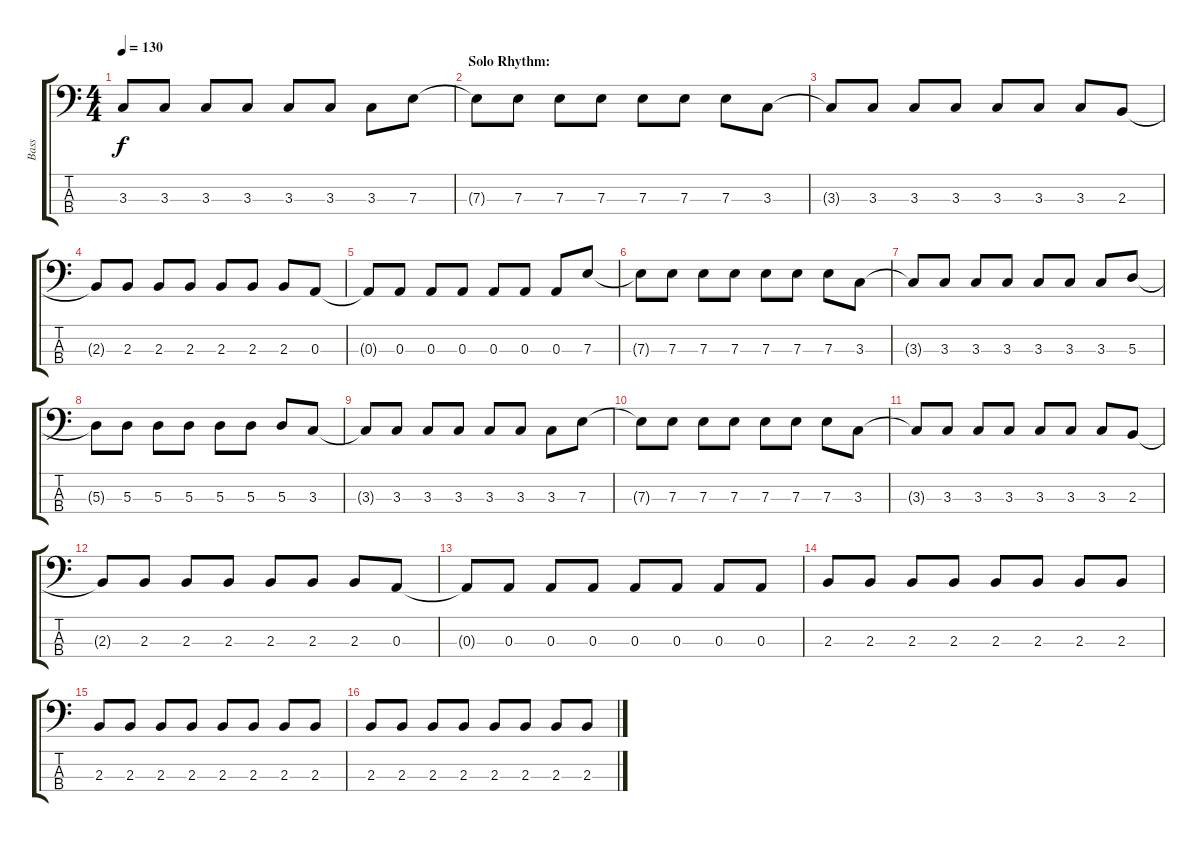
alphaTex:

\track ("Bass" "Bass") {instrument electricbasspick}
\staff {score tabs}
\tuning (G2 D2 A1 E1) {hide}
\ts (4 4)
\tempo 130
\clef f4
\ks c
3.3.8{dy f} 3.3.8 3.3.8 3.3.8 3.3.8 3.3.8 3.3.8 7.3.8 |
\section ("" "Solo Rhythm:")
7.3{t}.8 7.3.8 7.3.8 7.3.8 7.3.8 7.3.8 7.3.8 3.3.8 |
3.3{t}.8 3.3.8 3.3.8 3.3.8 3.3.8 3.3.8 3.3.8 2.3.8 |
2.3{t}.8 2.3.8 2.3.8 2.3.8 2.3.8 2.3.8 2.3.8 0.3.8 |
0.3{t}.8 0.3.8 0.3.8 0.3.8 0.3.8 0.3.8 0.3.8 7.3.8 |
7.3{t}.8 7.3.8 7.3.8 7.3.8 7.3.8 7.3.8 7.3.8 3.3.8 |
3.3{t}.8 3.3.8 3.3.8 3.3.8 3.3.8 3.3.8 3.3.8 5.3.8 |
5.3{t}.8 5.3.8 5.3.8 5.3.8 5.3.8 5.3.8 5.3.8 3.3.8 |
3.3{t}.8 3.3.8 3.3.8 3.3.8 3.3.8 3.3.8 3.3.8 7.3.8 |
7.3{t}.8 7.3.8 7.3.8 7.3.8 7.3.8 7.3.8 7.3.8 3.3.8 |
3.3{t}.8 3.3.8 3.3.8 3.3.8 3.3.8 3.3.8 3.3.8 2.3.8 |
2.3{t}.8 2.3.8 2.3.8 2.3.8 2.3.8 2.3.8 2.3.8 0.3.8 |
0.3{t}.8 0.3.8 0.3.8 0.3.8 0.3.8 0.3.8 0.3.8 0.3.8 |
2.3.8 2.3.8 2.3.8 2.3.8 2.3.8 2.3.8 2.3.8 2.3.8 |
2.3.8 2.3.8 2.3.8 2.3.8 2.3.8 2.3.8 2.3.8 2.3.8 |
2.3.8 2.3.8 2.3.8 2.3.8 2.3.8 2.3.8 2.3.8 2.3.8
